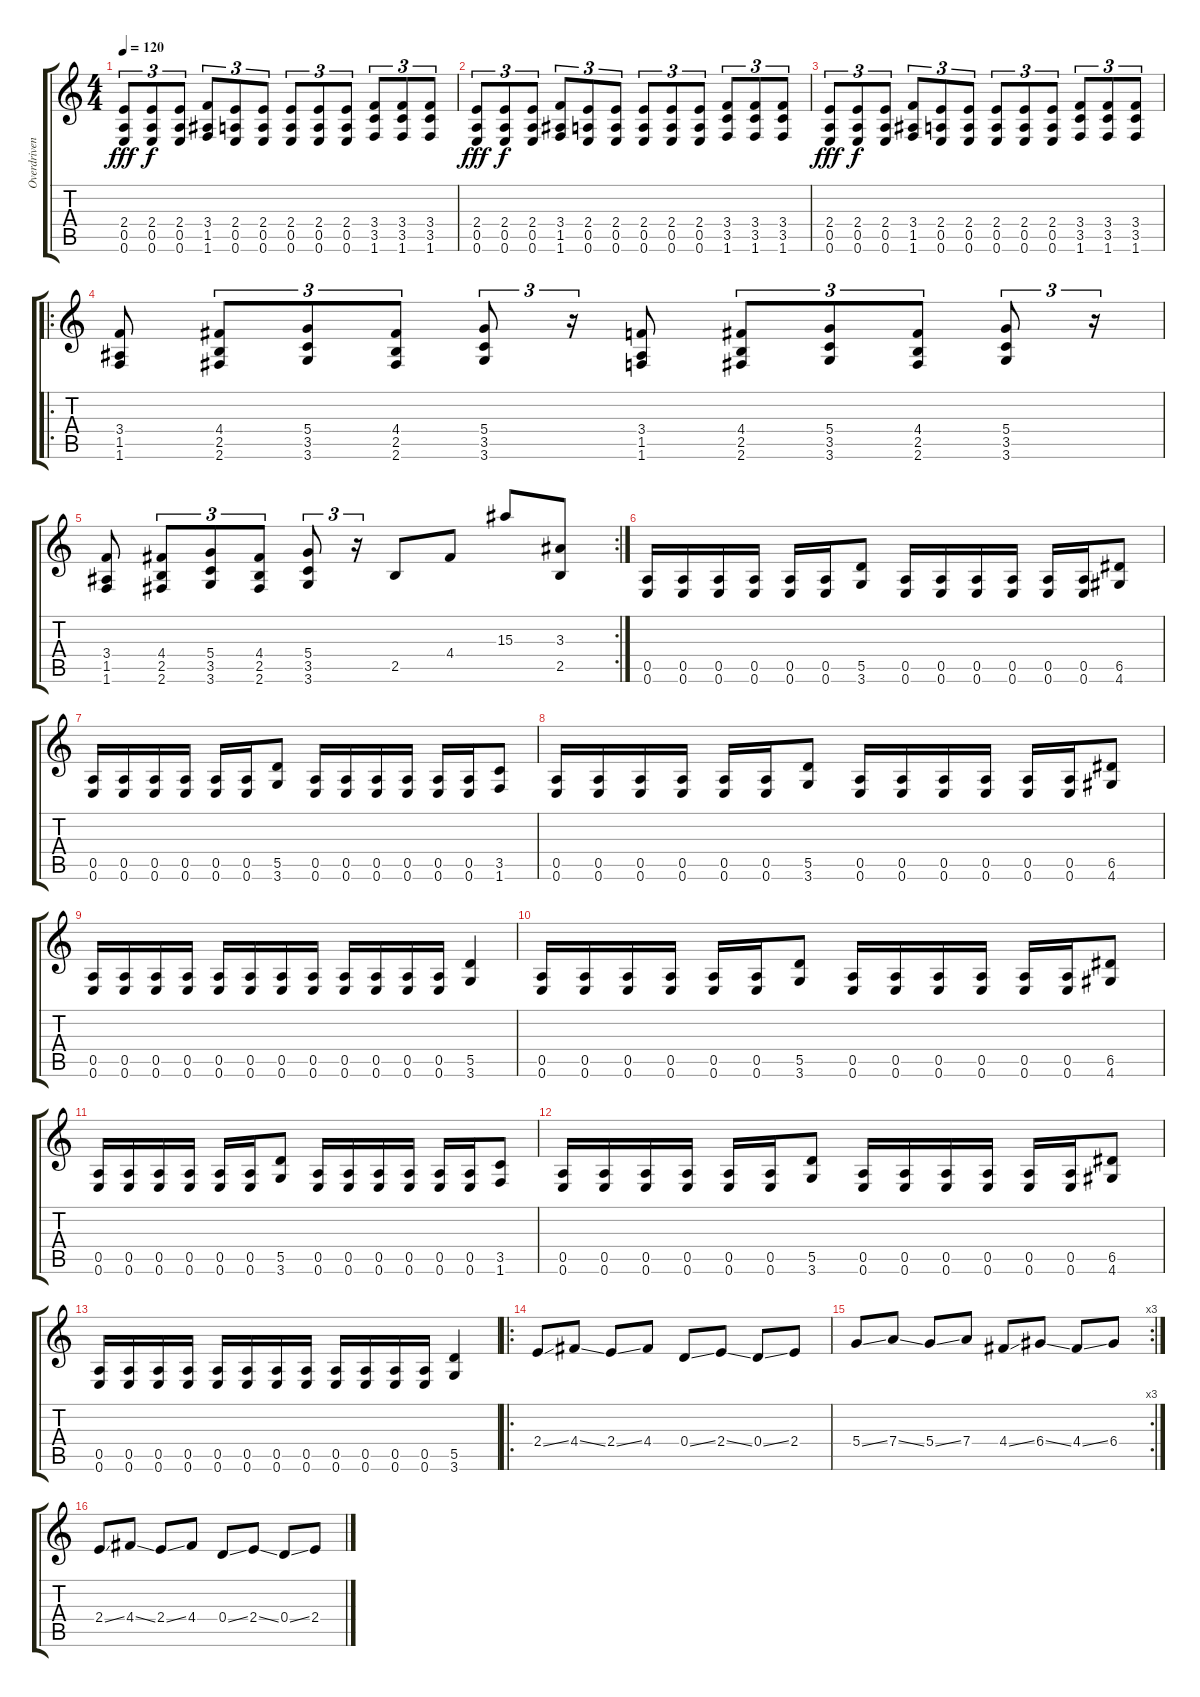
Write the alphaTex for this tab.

\track ("Overdriven" "Overdriven") {instrument overdrivenguitar}
\staff {score tabs}
\tuning (E4 B3 G3 D3 A2 E2) {hide}
\ts (4 4)
\tempo 120
\clef g2
\ks c
(2.4 0.5 0.6).8{tu (3 2) dy fff} (2.4 0.5 0.6).8{tu (3 2) dy f} (2.4 0.5 0.6).8{tu (3 2)} (3.4 1.5 1.6).8{tu (3 2)} (2.4 0.5 0.6).8{tu (3 2)} (2.4 0.5 0.6).8{tu (3 2)} (2.4 0.5 0.6).8{tu (3 2)} (2.4 0.5 0.6).8{tu (3 2)} (2.4 0.5 0.6).8{tu (3 2)} (3.4 3.5 1.6).8{tu (3 2)} (3.4 3.5 1.6).8{tu (3 2)} (3.4 3.5 1.6).8{tu (3 2)} |
(2.4 0.5 0.6).8{tu (3 2) dy fff} (2.4 0.5 0.6).8{tu (3 2) dy f} (2.4 0.5 0.6).8{tu (3 2)} (3.4 1.5 1.6).8{tu (3 2)} (2.4 0.5 0.6).8{tu (3 2)} (2.4 0.5 0.6).8{tu (3 2)} (2.4 0.5 0.6).8{tu (3 2)} (2.4 0.5 0.6).8{tu (3 2)} (2.4 0.5 0.6).8{tu (3 2)} (3.4 3.5 1.6).8{tu (3 2)} (3.4 3.5 1.6).8{tu (3 2)} (3.4 3.5 1.6).8{tu (3 2)} |
(2.4 0.5 0.6).8{tu (3 2) dy fff} (2.4 0.5 0.6).8{tu (3 2) dy f} (2.4 0.5 0.6).8{tu (3 2)} (3.4 1.5 1.6).8{tu (3 2)} (2.4 0.5 0.6).8{tu (3 2)} (2.4 0.5 0.6).8{tu (3 2)} (2.4 0.5 0.6).8{tu (3 2)} (2.4 0.5 0.6).8{tu (3 2)} (2.4 0.5 0.6).8{tu (3 2)} (3.4 3.5 1.6).8{tu (3 2)} (3.4 3.5 1.6).8{tu (3 2)} (3.4 3.5 1.6).8{tu (3 2)} |
\ro
(3.4 1.5 1.6).8 (4.4 2.5 2.6).8{tu (3 2)} (5.4 3.5 3.6).8{tu (3 2)} (4.4 2.5 2.6).8{tu (3 2)} (5.4 3.5 3.6).8{tu (3 2)} r.16{tu (3 2)} (3.4 1.5 1.6).8 (4.4 2.5 2.6).8{tu (3 2)} (5.4 3.5 3.6).8{tu (3 2)} (4.4 2.5 2.6).8{tu (3 2)} (5.4 3.5 3.6).8{tu (3 2)} r.16{tu (3 2)} |
\rc 2
(3.4 1.5 1.6).8 (4.4 2.5 2.6).8{tu (3 2)} (5.4 3.5 3.6).8{tu (3 2)} (4.4 2.5 2.6).8{tu (3 2)} (5.4 3.5 3.6).8{tu (3 2)} r.16{tu (3 2)} 2.5.8 4.4.8 15.3.8 (3.3 2.5).8 |
(0.5 0.6).16 (0.5 0.6).16 (0.5 0.6).16 (0.5 0.6).16 (0.5 0.6).16 (0.5 0.6).16 (5.5 3.6).8 (0.5 0.6).16 (0.5 0.6).16 (0.5 0.6).16 (0.5 0.6).16 (0.5 0.6).16 (0.5 0.6).16 (6.5 4.6).8 |
(0.5 0.6).16 (0.5 0.6).16 (0.5 0.6).16 (0.5 0.6).16 (0.5 0.6).16 (0.5 0.6).16 (5.5 3.6).8 (0.5 0.6).16 (0.5 0.6).16 (0.5 0.6).16 (0.5 0.6).16 (0.5 0.6).16 (0.5 0.6).16 (3.5 1.6).8 |
(0.5 0.6).16 (0.5 0.6).16 (0.5 0.6).16 (0.5 0.6).16 (0.5 0.6).16 (0.5 0.6).16 (5.5 3.6).8 (0.5 0.6).16 (0.5 0.6).16 (0.5 0.6).16 (0.5 0.6).16 (0.5 0.6).16 (0.5 0.6).16 (6.5 4.6).8 |
(0.5 0.6).16 (0.5 0.6).16 (0.5 0.6).16 (0.5 0.6).16 (0.5 0.6).16 (0.5 0.6).16 (0.5 0.6).16 (0.5 0.6).16 (0.5 0.6).16 (0.5 0.6).16 (0.5 0.6).16 (0.5 0.6).16 (5.5 3.6).4 |
(0.5 0.6).16 (0.5 0.6).16 (0.5 0.6).16 (0.5 0.6).16 (0.5 0.6).16 (0.5 0.6).16 (5.5 3.6).8 (0.5 0.6).16 (0.5 0.6).16 (0.5 0.6).16 (0.5 0.6).16 (0.5 0.6).16 (0.5 0.6).16 (6.5 4.6).8 |
(0.5 0.6).16 (0.5 0.6).16 (0.5 0.6).16 (0.5 0.6).16 (0.5 0.6).16 (0.5 0.6).16 (5.5 3.6).8 (0.5 0.6).16 (0.5 0.6).16 (0.5 0.6).16 (0.5 0.6).16 (0.5 0.6).16 (0.5 0.6).16 (3.5 1.6).8 |
(0.5 0.6).16 (0.5 0.6).16 (0.5 0.6).16 (0.5 0.6).16 (0.5 0.6).16 (0.5 0.6).16 (5.5 3.6).8 (0.5 0.6).16 (0.5 0.6).16 (0.5 0.6).16 (0.5 0.6).16 (0.5 0.6).16 (0.5 0.6).16 (6.5 4.6).8 |
(0.5 0.6).16 (0.5 0.6).16 (0.5 0.6).16 (0.5 0.6).16 (0.5 0.6).16 (0.5 0.6).16 (0.5 0.6).16 (0.5 0.6).16 (0.5 0.6).16 (0.5 0.6).16 (0.5 0.6).16 (0.5 0.6).16 (5.5 3.6).4 |
\ro
2.4{ss}.8 4.4{ss}.8 2.4{ss}.8 4.4.8 0.4{ss}.8 2.4{ss}.8 0.4{ss}.8 2.4.8 |
\rc 3
5.4{ss}.8 7.4{ss}.8 5.4{ss}.8 7.4.8 4.4{ss}.8 6.4{ss}.8 4.4{ss}.8 6.4.8 |
2.4{ss}.8 4.4{ss}.8 2.4{ss}.8 4.4.8 0.4{ss}.8 2.4{ss}.8 0.4{ss}.8 2.4.8
